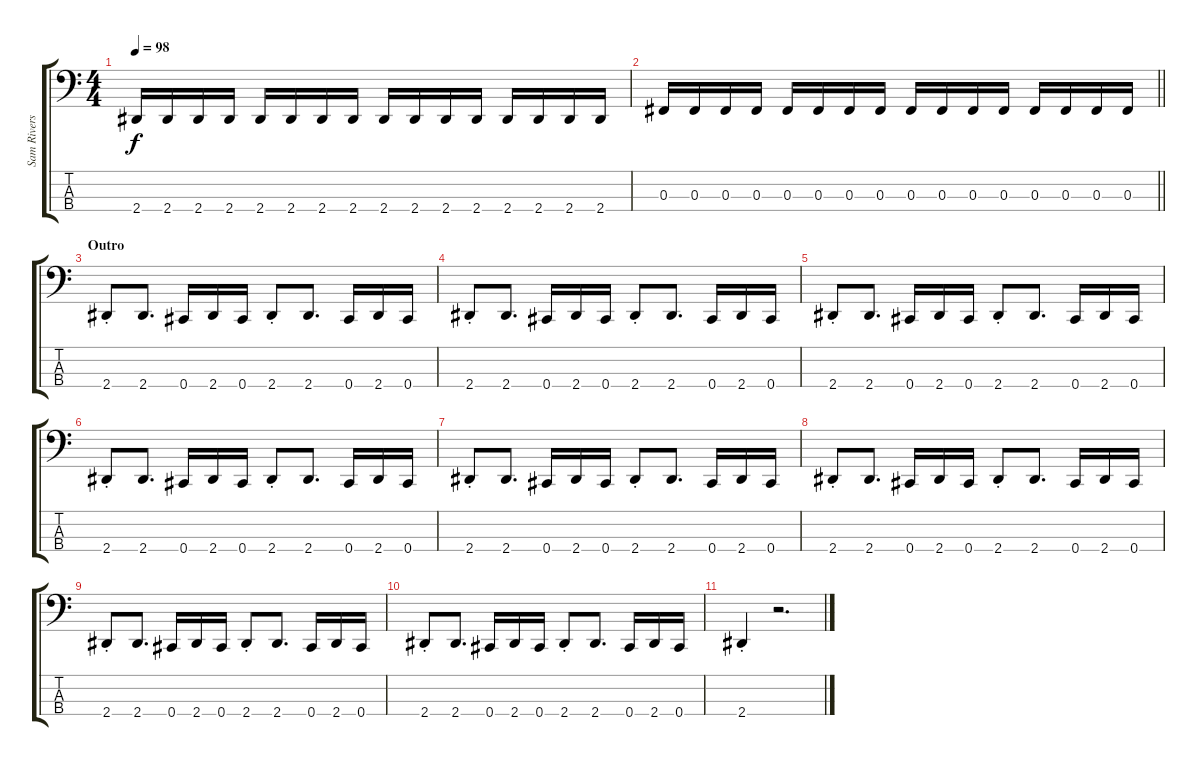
\track ("Sam Rivers (Bass)" "Sam Rivers") {instrument electricbassfinger}
\staff {score tabs}
\tuning (E2 B1 Gb1 Db1) {hide}
\ts (4 4)
\tempo 98
\clef f4
\ks c
2.4.16{dy f} 2.4.16 2.4.16 2.4.16 2.4.16 2.4.16 2.4.16 2.4.16 2.4.16 2.4.16 2.4.16 2.4.16 2.4.16 2.4.16 2.4.16 2.4.16 |
\barLineRight lightlight
0.3.16 0.3.16 0.3.16 0.3.16 0.3.16 0.3.16 0.3.16 0.3.16 0.3.16 0.3.16 0.3.16 0.3.16 0.3.16 0.3.16 0.3.16 0.3.16 |
\section ("" "Outro")
2.4{st}.8 2.4.8{d} 0.4.16 2.4.16 0.4.16 2.4{st}.8 2.4.8{d} 0.4.16 2.4.16 0.4.16 |
2.4{st}.8 2.4.8{d} 0.4.16 2.4.16 0.4.16 2.4{st}.8 2.4.8{d} 0.4.16 2.4.16 0.4.16 |
2.4{st}.8 2.4.8{d} 0.4.16 2.4.16 0.4.16 2.4{st}.8 2.4.8{d} 0.4.16 2.4.16 0.4.16 |
2.4{st}.8 2.4.8{d} 0.4.16 2.4.16 0.4.16 2.4{st}.8 2.4.8{d} 0.4.16 2.4.16 0.4.16 |
2.4{st}.8 2.4.8{d} 0.4.16 2.4.16 0.4.16 2.4{st}.8 2.4.8{d} 0.4.16 2.4.16 0.4.16 |
2.4{st}.8 2.4.8{d} 0.4.16 2.4.16 0.4.16 2.4{st}.8 2.4.8{d} 0.4.16 2.4.16 0.4.16 |
2.4{st}.8 2.4.8{d} 0.4.16 2.4.16 0.4.16 2.4{st}.8 2.4.8{d} 0.4.16 2.4.16 0.4.16 |
2.4{st}.8 2.4.8{d} 0.4.16 2.4.16 0.4.16 2.4{st}.8 2.4.8{d} 0.4.16 2.4.16 0.4.16 |
2.4{st}.4 r.2{d}
